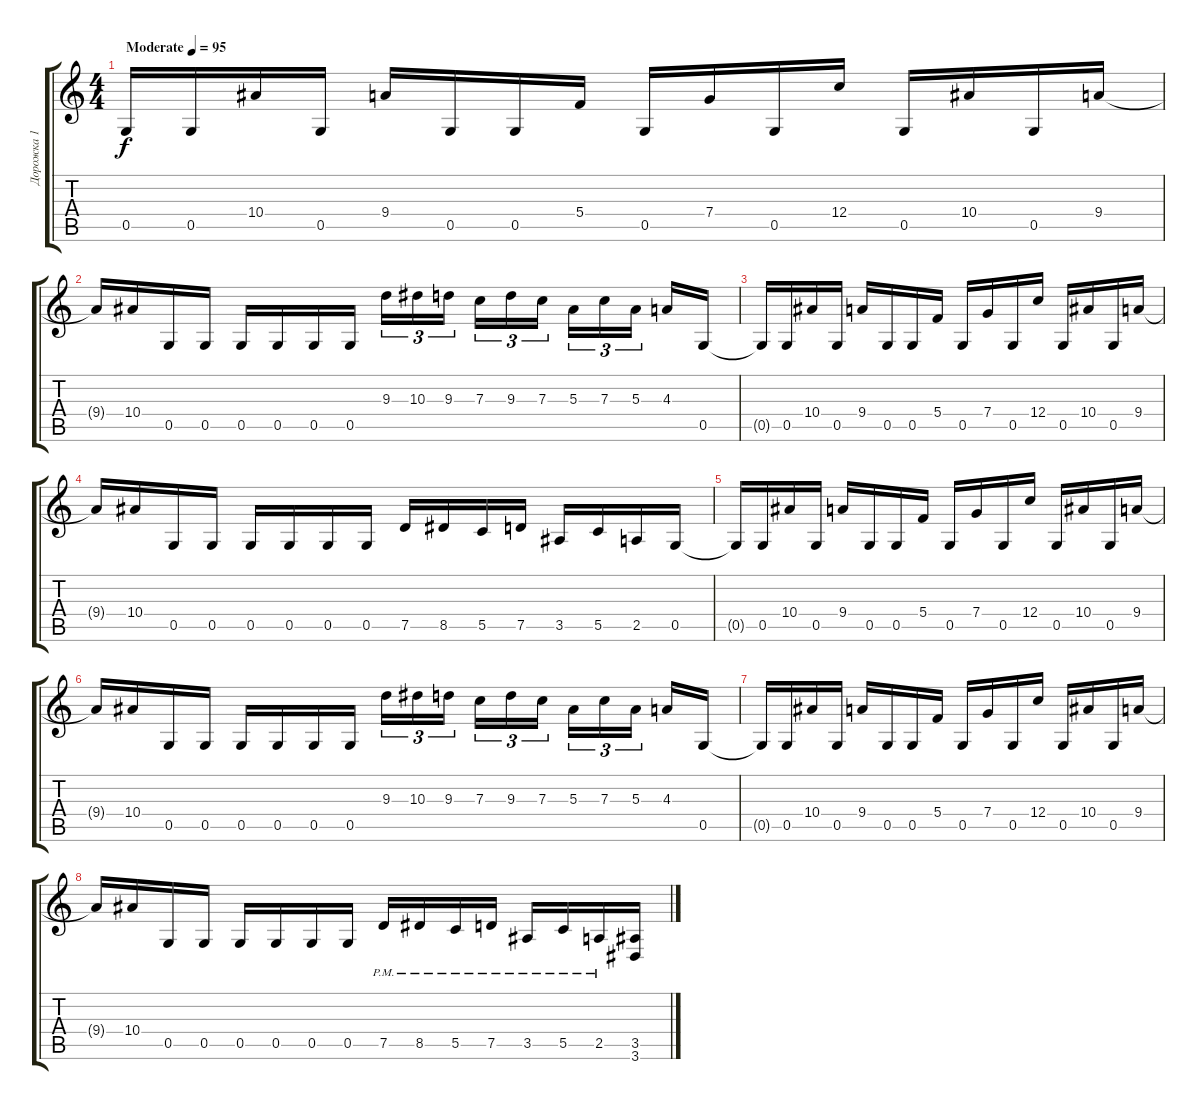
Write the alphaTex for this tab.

\track ("Дорожка 1" "Дорожка 1") {instrument overdrivenguitar}
\staff {score tabs}
\tuning (D4 A3 F3 C3 G2 C2) {hide}
\ts (4 4)
\tempo (95 "Moderate")
\clef g2
\ks c
0.5.16{dy f instrument overdrivenguitar} 0.5.16 10.4.16 0.5.16 9.4.16 0.5.16 0.5.16 5.4.16 0.5.16 7.4.16 0.5.16 12.4.16 0.5.16 10.4.16 0.5.16 9.4.16 |
9.4{t}.16 10.4.16 0.5.16 0.5.16 0.5.16 0.5.16 0.5.16 0.5.16 9.3.16{tu (3 2)} 10.3.16{tu (3 2)} 9.3.16{tu (3 2) beam splitsecondary} 7.3.16{tu (3 2)} 9.3.16{tu (3 2)} 7.3.16{tu (3 2)} 5.3.16{tu (3 2)} 7.3.16{tu (3 2)} 5.3.16{tu (3 2) beam splitsecondary} 4.3.16 0.5.16 |
0.5{t}.16 0.5.16 10.4.16 0.5.16 9.4.16 0.5.16 0.5.16 5.4.16 0.5.16 7.4.16 0.5.16 12.4.16 0.5.16 10.4.16 0.5.16 9.4.16 |
9.4{t}.16 10.4.16 0.5.16 0.5.16 0.5.16 0.5.16 0.5.16 0.5.16 7.5.16 8.5.16 5.5.16 7.5.16 3.5.16 5.5.16 2.5.16 0.5.16 |
0.5{t}.16 0.5.16 10.4.16 0.5.16 9.4.16 0.5.16 0.5.16 5.4.16 0.5.16 7.4.16 0.5.16 12.4.16 0.5.16 10.4.16 0.5.16 9.4.16 |
9.4{t}.16 10.4.16 0.5.16 0.5.16 0.5.16 0.5.16 0.5.16 0.5.16 9.3.16{tu (3 2)} 10.3.16{tu (3 2)} 9.3.16{tu (3 2) beam splitsecondary} 7.3.16{tu (3 2)} 9.3.16{tu (3 2)} 7.3.16{tu (3 2)} 5.3.16{tu (3 2)} 7.3.16{tu (3 2)} 5.3.16{tu (3 2) beam splitsecondary} 4.3.16 0.5.16 |
0.5{t}.16 0.5.16 10.4.16 0.5.16 9.4.16 0.5.16 0.5.16 5.4.16 0.5.16 7.4.16 0.5.16 12.4.16 0.5.16 10.4.16 0.5.16 9.4.16 |
9.4{t}.16 10.4.16 0.5.16 0.5.16 0.5.16 0.5.16 0.5.16 0.5.16 7.5{pm}.16 8.5{pm}.16 5.5{pm}.16 7.5{pm}.16 3.5{pm}.16 5.5{pm}.16 2.5{pm}.16 (3.5 3.6).16
